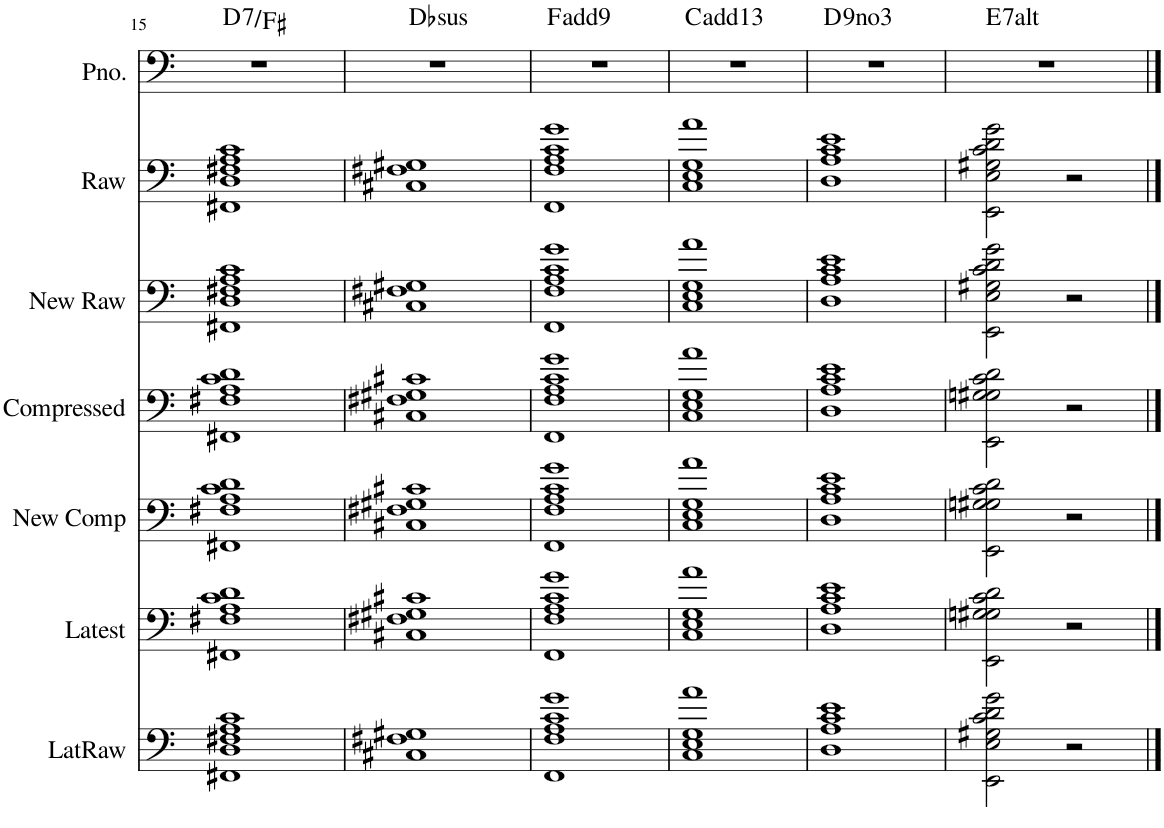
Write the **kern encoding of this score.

**kern	**kern	**kern	**kern	**kern	**kern	**kern	**harte
*part7	*part6	*part5	*part4	*part3	*part2	*part1	*part1
*staff7	*staff6	*staff5	*staff4	*staff3	*staff2	*staff1	*
*I"Latest Raw	*I"Latest	*I"New Comp	*I"Compressed	*I"New Raw	*I"Raw	*I"Piano	*
*I'LatRaw	*I'Latest	*I'New Comp	*I'Compressed	*I'New Raw	*I'Raw	*I'Pno.	*
!!LO:PB:g=z
*clefF4	*clefF4	*clefF4	*clefF4	*clefF4	*clefF4	*clefF4	*
*k[]	*k[]	*k[]	*k[]	*k[]	*k[]	*k[]	*
*M4/4	*M4/4	*M4/4	*M4/4	*M4/4	*M4/4	*M4/4	*
=15	=15	=15	=15	=15	=15	=15	=15
!	!	!	!	!	!	!	!LO:H:kt=7
1FF#X 1D 1F#X 1A 1c	1FF#X 1F#X 1A 1c 1d	1FF#X 1F#X 1A 1c 1d	1FF#X 1F#X 1A 1c 1d	1FF#X 1D 1F#X 1A 1c	1FF#X 1D 1F#X 1A 1c	1r	D:7/3
=16	=16	=16	=16	=16	=16	=16	=16
!	!	!	!	!	!	!	!LO:H:kt=sus
1C#X 1F#X 1G#X	1C#X 1F#X 1G#X 1c#X	1C#X 1F#X 1G#X 1c#X	1C#X 1F#X 1G#X 1c#X	1C#X 1F#X 1G#X	1C#X 1F#X 1G#X	1r	Db:sus4
=17	=17	=17	=17	=17	=17	=17	=17
1FF 1F 1A 1c 1g	1FF 1F 1A 1c 1g	1FF 1F 1A 1c 1g	1FF 1F 1A 1c 1g	1FF 1F 1A 1c 1g	1FF 1F 1A 1c 1g	1r	F:maj(9)
=18	=18	=18	=18	=18	=18	=18	=18
1C 1E 1G 1a	1C 1E 1G 1a	1C 1E 1G 1a	1C 1E 1G 1a	1C 1E 1G 1a	1C 1E 1G 1a	1r	C:maj(13)
=19	=19	=19	=19	=19	=19	=19	=19
!	!	!	!	!	!	!	!LO:H:kt=9
1D 1A 1c 1e	1D 1A 1c 1e	1D 1A 1c 1e	1D 1A 1c 1e	1D 1A 1c 1e	1D 1A 1c 1e	1r	D:9(*3)
=20	=20	=20	=20	=20	=20	=20	=20
!	!	!	!	!	!	!	!LO:H:kt=7
2EE\ 2E\ 2G#X\ 2c\ 2d\ 2g\	2EE\ 2Gn\ 2G#X\ 2c\ 2d\	2EE\ 2Gn\ 2G#X\ 2c\ 2d\	2EE\ 2Gn\ 2G#X\ 2c\ 2d\	2EE\ 2E\ 2G#X\ 2c\ 2d\ 2g\	2EE\ 2E\ 2G#X\ 2c\ 2d\ 2g\	1r	E:(3,b5,#5,b7,b9,#9)
2r	2r	2r	2r	2r	2r	.	.
==	==	==	==	==	==	==	==
*-	*-	*-	*-	*-	*-	*-	*-
